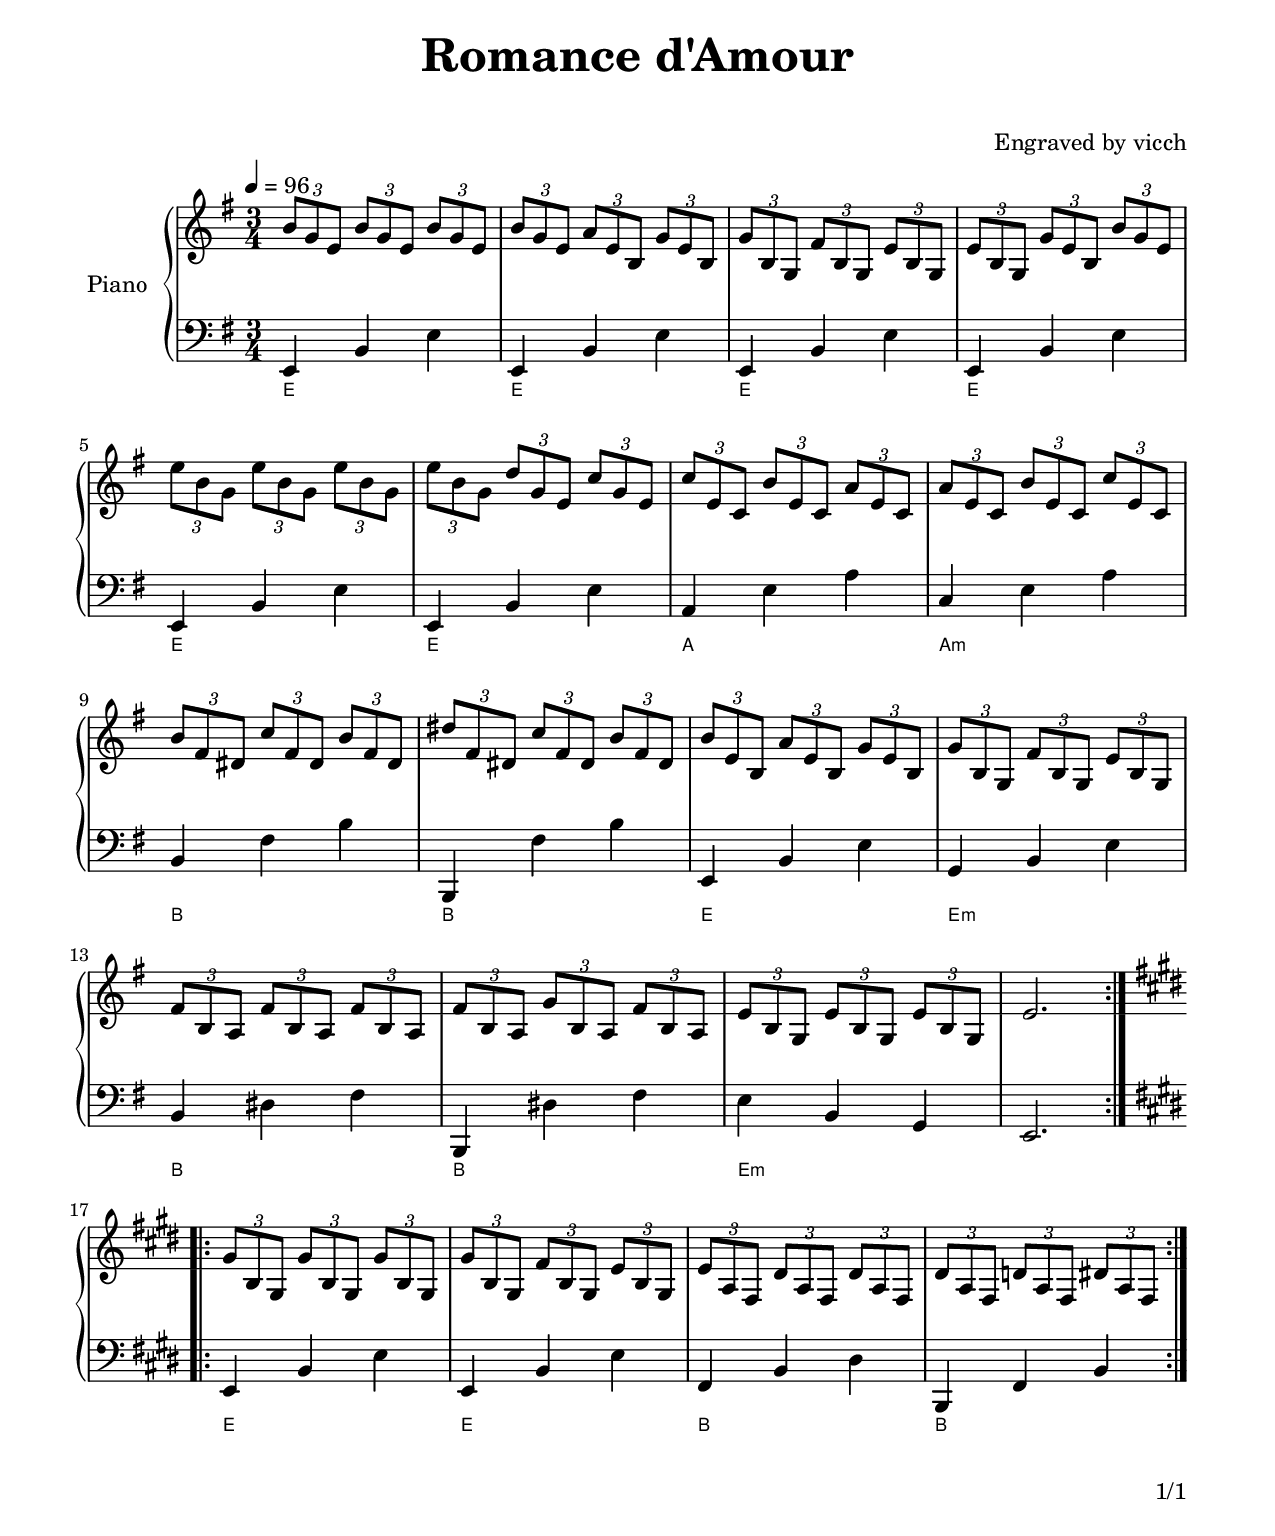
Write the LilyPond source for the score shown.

\version "2.24.3"

#(define title      "Romance d'Amour")
#(define title-font "")
#(define sequence   "MuseScore 22591-5371941")
#(define total-page 1)

\include "../base.ly"

\markup \vspace #1.5

"EBG4" = { \tuplet 3/2 { e'8  b  g  } }
"EBG5" = { \tuplet 3/2 { e'' b' g' } }
"FBG"  = { \tuplet 3/2 { fs' b  g  } }
"GBG"  = { \tuplet 3/2 { g'  b  g  } }

"EBGs"  = { \tuplet 3/2 { e'   b  gs } }
"FsBGs" = { \tuplet 3/2 { fs'  b  gs } }
"GsBGs" = { \tuplet 3/2 { gs'  b  gs } }

"GEB" = { \tuplet 3/2 { g' e' b } }
"AEB" = { \tuplet 3/2 { a' e' b } }
"BEB" = { \tuplet 3/2 { b' e' b } }

"CGE" = { \tuplet 3/2 { c'' g' e' } }
"DGE" = { \tuplet 3/2 { d'' g' e' } }
"BGE" = { \tuplet 3/2 { b'  g' e' } }

"CEC" = { \tuplet 3/2 { c'' e' c' } }
"AEC" = { \tuplet 3/2 { a'  e' c' } }
"BEC" = { \tuplet 3/2 { b'  e' c' } }

"CFD" = { \tuplet 3/2 { c''  fs' ds' } }
"DFD" = { \tuplet 3/2 { ds'' fs' ds' } }
"BFD" = { \tuplet 3/2 { b'   fs' ds' } }

"FBA" = { \tuplet 3/2 { fs' b a } }
"GBA" = { \tuplet 3/2 { g'  b a } }

"DAFs"  = { \tuplet 3/2 { d'  a fs } }
"DsAFs" = { \tuplet 3/2 { ds' a fs } }
"EAFs"  = { \tuplet 3/2 { e'  a fs } }

"E158"  = { e,4  b,4 e4 }
"A158"  = { a,4  e4  a4 }
"B158-1" = { b,4  fs4  b4  }
"B158-2" = { b,,4 fs4  b4  }
"B158-3" = { b,,4 fs,4 b,4 }

"B135"  = { b,4  ds4 fs4 }
"B,135" = { b,,4 ds4 fs4 }
"B513"  = { fs,4 b,4 ds4 }

"Eb351" = { g,4 b,4 e4  }
"E15b3" = { e4  b,4 g,4 }
"Ab351" = { c4  e4  a4  }

\score {
  \new PianoStaff \with {
    instrumentName = "Piano"
  } <<
    \new Staff {
      \tempo 4 = 96
      \clef treble
      \key g \major
      \time 3/4
      
      \repeat volta 2 {
        \"BGE"  \"BGE"  \"BGE"  | \"BGE"  \"AEB" \"GEB" | \"GBG"  \"FBG"  \"EBG4" | \"EBG4" \"GEB" \"BGE"  | \break
        \"EBG5" \"EBG5" \"EBG5" | \"EBG5" \"DGE" \"CGE" | \"CEC"  \"BEC"  \"AEC"  | \"AEC"  \"BEC" \"CEC"  | \break
        \"BFD"  \"CFD"  \"BFD"  | \"DFD"  \"CFD" \"BFD" | \"BEB"  \"AEB"  \"GEB"  | \"GBG"  \"FBG" \"EBG4" | \break
        \"FBA"  \"FBA"  \"FBA"  | \"FBA"  \"GBA" \"FBA" | \"EBG4" \"EBG4" \"EBG4" | e'2.                   | \break
      }
      
      \repeat volta 2 {
        \key e \major
        
        \"GsBGs" \"GsBGs" \"GsBGs" | \"GsBGs" \"FsBGs" \"EBGs" | \"EAFs" \"DsAFs" \"DsAFs" | \"DsAFs" \"DAFs" \"DsAFs" | \break
      }
    }
    \new Staff {
      \clef bass
      \key g \major
      \time 3/4
      
      \"E158"   | \"E158"   | \"E158"  | \"E158"  |
      \"E158"   | \"E158"   | \"A158"  | \"Ab351" |
      \"B158-1" | \"B158-2" | \"E158"  | \"Eb351" |
      \"B135"   | \"B,135"  | \"E15b3" | e,2.     |
      
      \key e \major
      \"E158" | \"E158" | \"B513" | \"B158-3" |
    }
    \chords {
      e2. | e2. | e2.   | e2.   |
      e2. | e2. | a2.   | a2.:m |
      b2. | b2. | e2.   | e2.:m |
      b2. | b2. | e2.:m | r2.   |
      
      e2. | e2. | b2. | b2. |
    }
  >>
  \layout {}
  \midi {}
}
